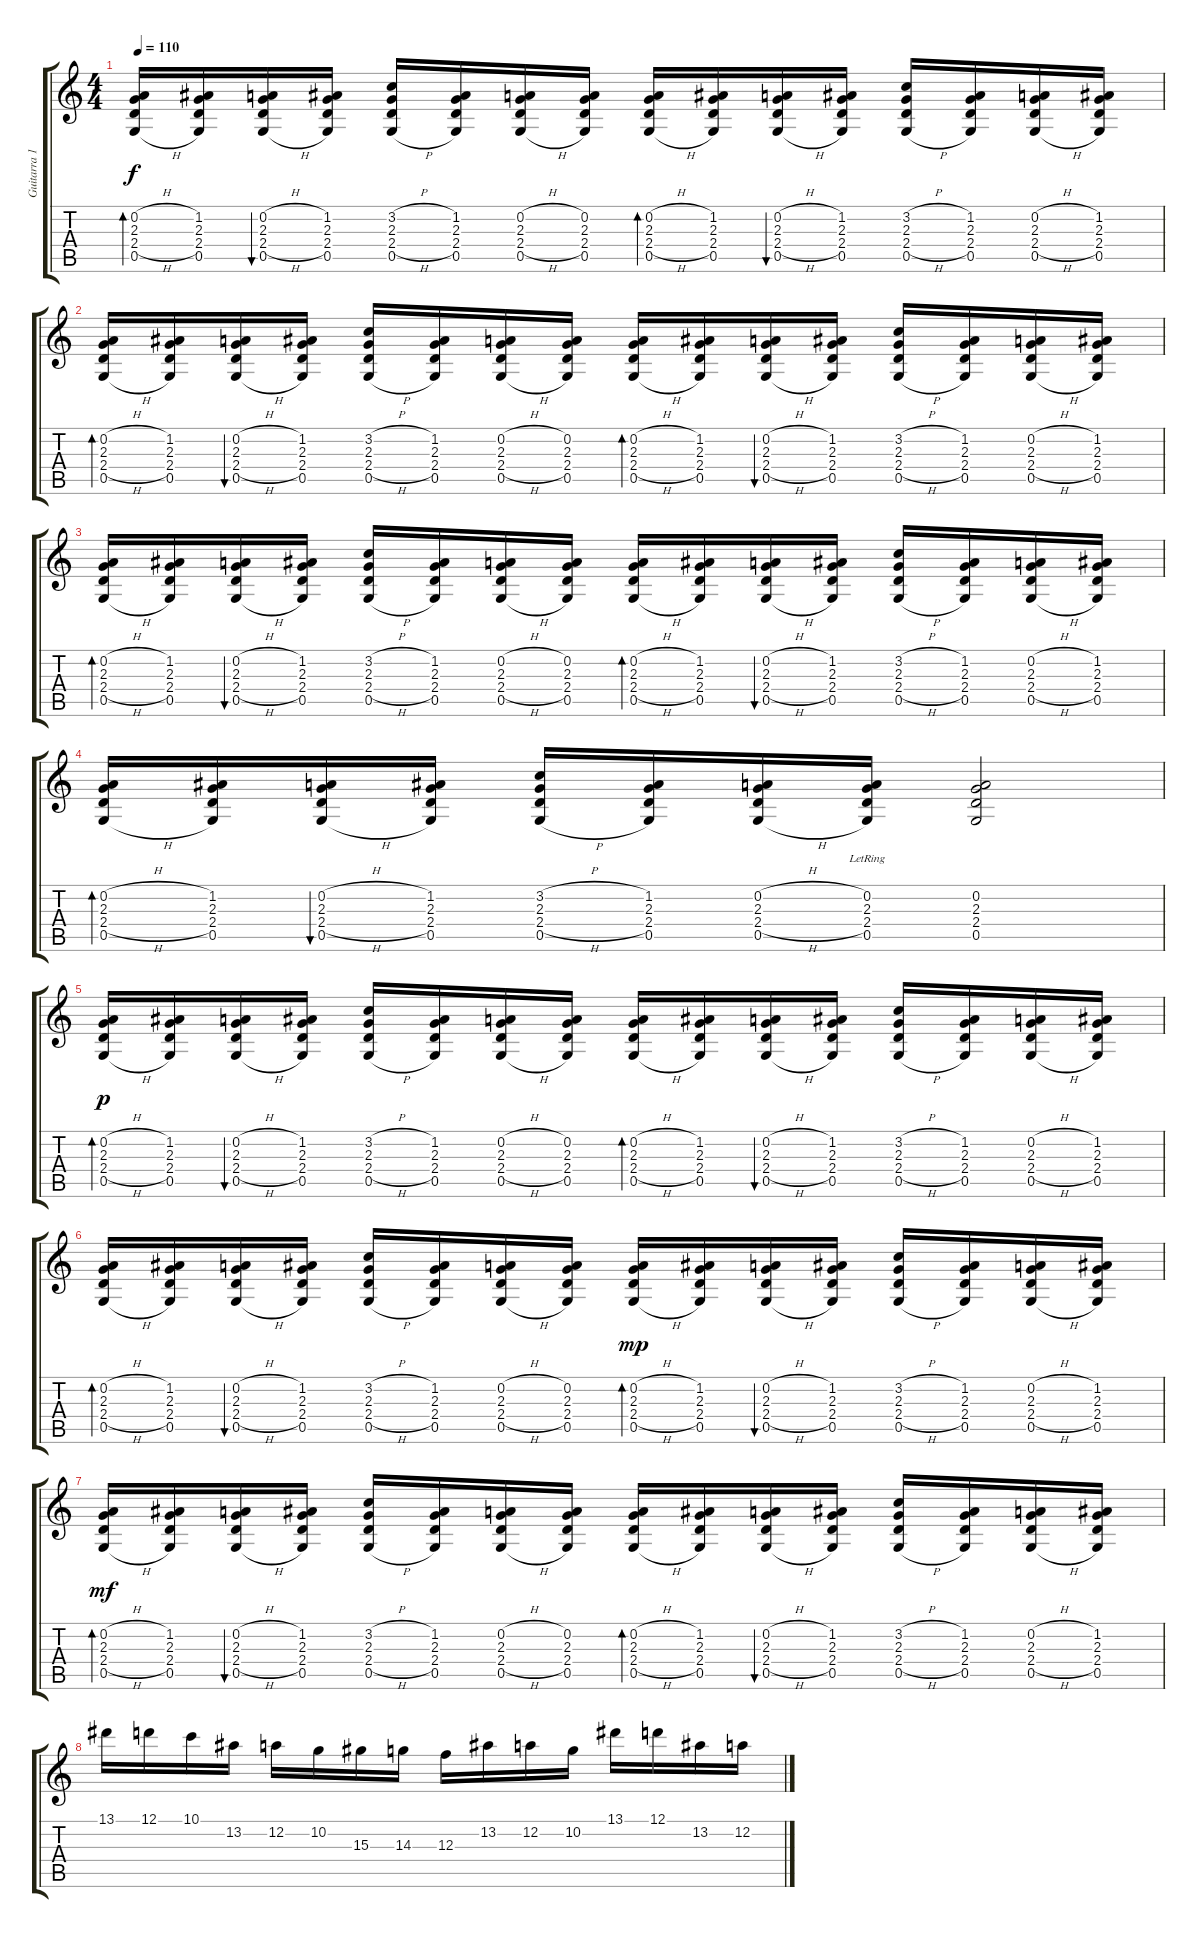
\track ("Guitarra 1" "Guitarra 1") {instrument distortionguitar}
\staff {score tabs}
\tuning (D4 A3 F3 C3 G2 D2) {hide}
\ts (4 4)
\tempo 110
\clef g2
\ks c
(0.2{h} 2.3{h} 2.4{h} 0.5{h}).16{bd 60 dy f} (1.2 2.3 2.4 0.5).16 (0.2{h} 2.3{h} 2.4{h} 0.5{h}).16{bu 60} (1.2 2.3 2.4 0.5).16 (3.2{h} 2.3{h} 2.4{h} 0.5{h}).16 (1.2 2.3 2.4 0.5).16 (0.2{h} 2.3{h} 2.4{h} 0.5{h}).16 (0.2 2.3 2.4 0.5).16 (0.2{h} 2.3{h} 2.4{h} 0.5{h}).16{bd 60} (1.2 2.3 2.4 0.5).16 (0.2{h} 2.3{h} 2.4{h} 0.5{h}).16{bu 60} (1.2 2.3 2.4 0.5).16 (3.2{h} 2.3{h} 2.4{h} 0.5{h}).16 (1.2 2.3 2.4 0.5).16 (0.2{h} 2.3{h} 2.4{h} 0.5{h}).16 (1.2 2.3 2.4 0.5).16 |
(0.2{h} 2.3{h} 2.4{h} 0.5{h}).16{bd 60} (1.2 2.3 2.4 0.5).16 (0.2{h} 2.3{h} 2.4{h} 0.5{h}).16{bu 60} (1.2 2.3 2.4 0.5).16 (3.2{h} 2.3{h} 2.4{h} 0.5{h}).16 (1.2 2.3 2.4 0.5).16 (0.2{h} 2.3{h} 2.4{h} 0.5{h}).16 (0.2 2.3 2.4 0.5).16 (0.2{h} 2.3{h} 2.4{h} 0.5{h}).16{bd 60} (1.2 2.3 2.4 0.5).16 (0.2{h} 2.3{h} 2.4{h} 0.5{h}).16{bu 60} (1.2 2.3 2.4 0.5).16 (3.2{h} 2.3{h} 2.4{h} 0.5{h}).16 (1.2 2.3 2.4 0.5).16 (0.2{h} 2.3{h} 2.4{h} 0.5{h}).16 (1.2 2.3 2.4 0.5).16 |
(0.2{h} 2.3{h} 2.4{h} 0.5{h}).16{bd 60} (1.2 2.3 2.4 0.5).16 (0.2{h} 2.3{h} 2.4{h} 0.5{h}).16{bu 60} (1.2 2.3 2.4 0.5).16 (3.2{h} 2.3{h} 2.4{h} 0.5{h}).16 (1.2 2.3 2.4 0.5).16 (0.2{h} 2.3{h} 2.4{h} 0.5{h}).16 (0.2 2.3 2.4 0.5).16 (0.2{h} 2.3{h} 2.4{h} 0.5{h}).16{bd 60} (1.2 2.3 2.4 0.5).16 (0.2{h} 2.3{h} 2.4{h} 0.5{h}).16{bu 60} (1.2 2.3 2.4 0.5).16 (3.2{h} 2.3{h} 2.4{h} 0.5{h}).16 (1.2 2.3 2.4 0.5).16 (0.2{h} 2.3{h} 2.4{h} 0.5{h}).16 (1.2 2.3 2.4 0.5).16 |
(0.2{h} 2.3{h} 2.4{h} 0.5{h}).16{bd 60} (1.2 2.3 2.4 0.5).16 (0.2{h} 2.3{h} 2.4{h} 0.5{h}).16{bu 60} (1.2 2.3 2.4 0.5).16 (3.2{h} 2.3{h} 2.4{h} 0.5{h}).16 (1.2 2.3 2.4 0.5).16 (0.2{h} 2.3{h} 2.4{h} 0.5{h}).16 (0.2{lr} 2.3{lr} 2.4{lr} 0.5{lr}).16 (0.2 2.3 2.4 0.5).2 |
(0.2{h} 2.3{h} 2.4{h} 0.5{h}).16{bd 60 dy p} (1.2 2.3 2.4 0.5).16 (0.2{h} 2.3{h} 2.4{h} 0.5{h}).16{bu 60} (1.2 2.3 2.4 0.5).16 (3.2{h} 2.3{h} 2.4{h} 0.5{h}).16 (1.2 2.3 2.4 0.5).16 (0.2{h} 2.3{h} 2.4{h} 0.5{h}).16 (0.2 2.3 2.4 0.5).16 (0.2{h} 2.3{h} 2.4{h} 0.5{h}).16{bd 60} (1.2 2.3 2.4 0.5).16 (0.2{h} 2.3{h} 2.4{h} 0.5{h}).16{bu 60} (1.2 2.3 2.4 0.5).16 (3.2{h} 2.3{h} 2.4{h} 0.5{h}).16 (1.2 2.3 2.4 0.5).16 (0.2{h} 2.3{h} 2.4{h} 0.5{h}).16 (1.2 2.3 2.4 0.5).16 |
(0.2{h} 2.3{h} 2.4{h} 0.5{h}).16{bd 60} (1.2 2.3 2.4 0.5).16 (0.2{h} 2.3{h} 2.4{h} 0.5{h}).16{bu 60} (1.2 2.3 2.4 0.5).16 (3.2{h} 2.3{h} 2.4{h} 0.5{h}).16 (1.2 2.3 2.4 0.5).16 (0.2{h} 2.3{h} 2.4{h} 0.5{h}).16 (0.2 2.3 2.4 0.5).16 (0.2{h} 2.3{h} 2.4{h} 0.5{h}).16{bd 60 dy mp} (1.2 2.3 2.4 0.5).16 (0.2{h} 2.3{h} 2.4{h} 0.5{h}).16{bu 60} (1.2 2.3 2.4 0.5).16 (3.2{h} 2.3{h} 2.4{h} 0.5{h}).16 (1.2 2.3 2.4 0.5).16 (0.2{h} 2.3{h} 2.4{h} 0.5{h}).16 (1.2 2.3 2.4 0.5).16 |
(0.2{h} 2.3{h} 2.4{h} 0.5{h}).16{bd 60 dy mf} (1.2 2.3 2.4 0.5).16 (0.2{h} 2.3{h} 2.4{h} 0.5{h}).16{bu 60} (1.2 2.3 2.4 0.5).16 (3.2{h} 2.3{h} 2.4{h} 0.5{h}).16 (1.2 2.3 2.4 0.5).16 (0.2{h} 2.3{h} 2.4{h} 0.5{h}).16 (0.2 2.3 2.4 0.5).16 (0.2{h} 2.3{h} 2.4{h} 0.5{h}).16{bd 60} (1.2 2.3 2.4 0.5).16 (0.2{h} 2.3{h} 2.4{h} 0.5{h}).16{bu 60} (1.2 2.3 2.4 0.5).16 (3.2{h} 2.3{h} 2.4{h} 0.5{h}).16 (1.2 2.3 2.4 0.5).16 (0.2{h} 2.3{h} 2.4{h} 0.5{h}).16 (1.2 2.3 2.4 0.5).16 |
13.1.16{instrument distortionguitar} 12.1.16 10.1.16 13.2.16 12.2.16 10.2.16 15.3.16 14.3.16 12.3.16 13.2.16 12.2.16 10.2.16 13.1.16 12.1.16 13.2.16 12.2.16
